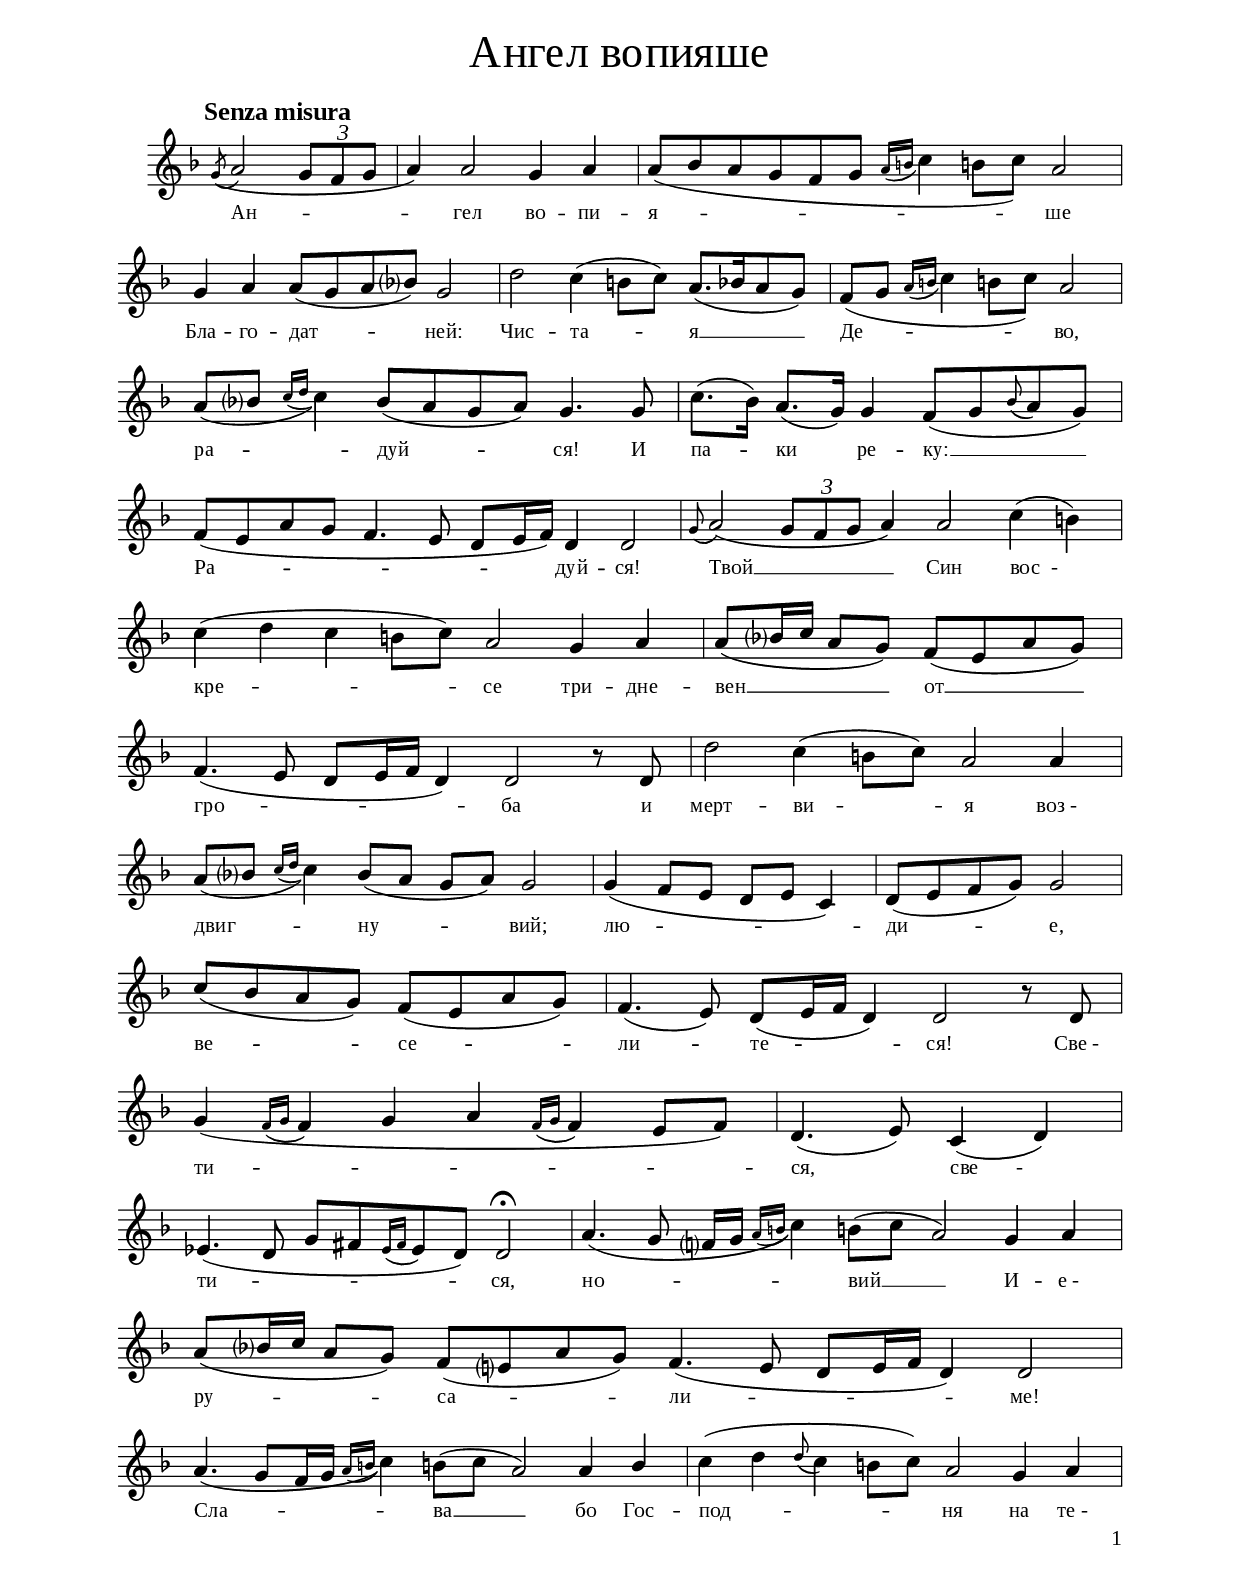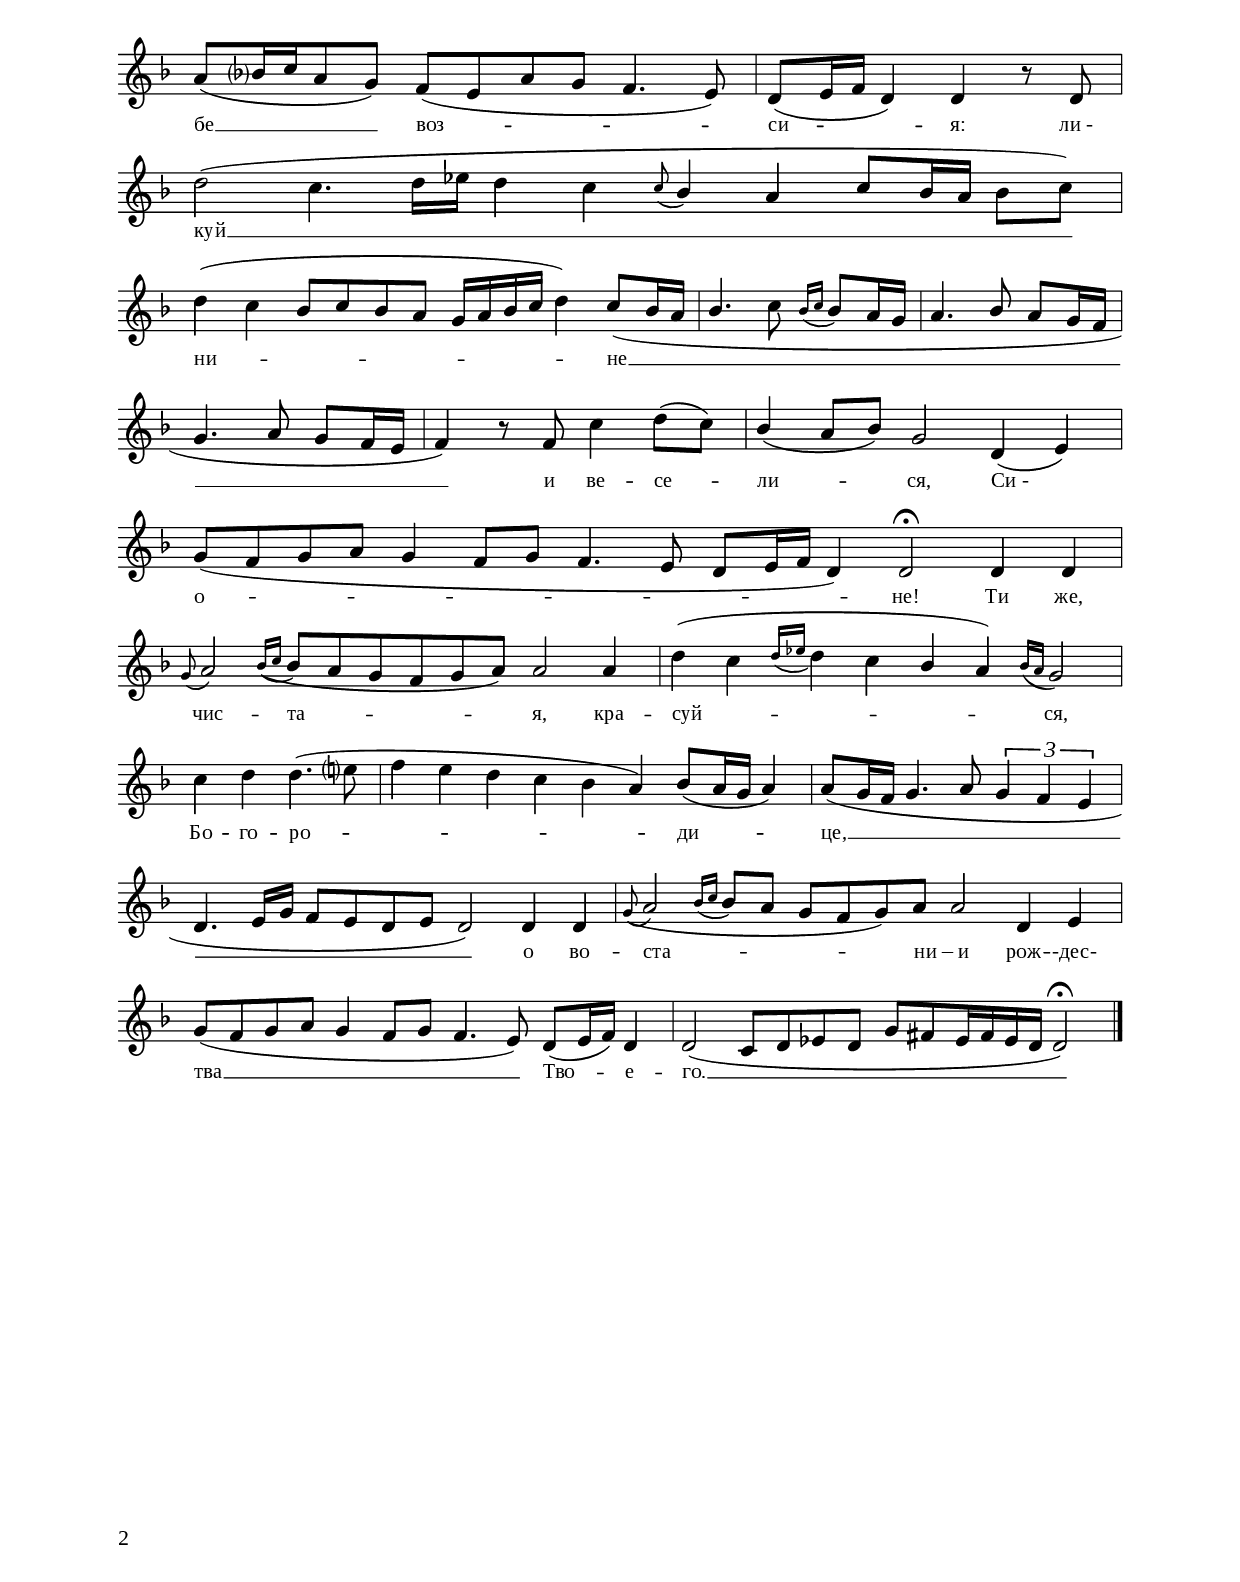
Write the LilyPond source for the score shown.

\version "2.24.3"

% include paper part and global functions
\include "include/globals.ily"

\bookpart {
  \label #'ref064
  \tocItem \markup "Ангел вопияше"
 \include "include/bookpart-paper.ily"
  \score {
    \include "include/score-layout.ily"

    \new Voice \relative c' {
      \clef treble
      \key d \minor
      \tempo "Senza misura"
      \autoBeamOff
      \omit Score.TimeSignature
      \cadenzaOn % allows custom bar lines


      \acciaccatura g'8 (a2 \tuplet 3/2 { g8 [f g] } \bar "|"
      a4) a2 g4 a4 \bar "|"
      \slurDown a8( [bes a g f g] \acciaccatura { a16 [b] } c4 b!8 [c]) a2 \bar "|" \break

      \slurNeutral g4 a a8 ([g a bes?]) g2 \bar "|"
      d'2 c4 (b8 [c]) a8. ([bes16 a8 g]) \bar "|"
      \slurDown f8([ g] \acciaccatura { a16 [b] } c4 b!8[ c]) a2 \bar "|"  \break

      a8( [bes?] \acciaccatura { c16 [d] } c4) bes8( [a g a]) g4. g8 \bar "|"
      \slurNeutral c8.( [bes16]) a8.( [g16]) g4 f8( [g \appoggiatura bes a g]) \bar "|"  \break

      f8( [e a g] f4. e8 d [e16 f]) d4 d2 \bar "|"
      \appoggiatura g8  a2( \tuplet 3/2 { g8 [f g] } a4) a2 c4( b) \bar "|"  \break

      \stemNeutral c4( d  c b!8 [c]) a2 g4 a \bar "|"
      \stemUp a8( [bes?16 c] a8 [g]) f( [e a g]) \bar "|"  \break

      f4.( e8 d[ e16 f] d4) d2 r8 d \bar "|"
      \stemNeutral d'2 c4( b!8[ c]) a2 a4 \bar "|"  \break

      \slurDown a8([bes?] \acciaccatura { c16 [d] } c4) bes8( [a] g [a]) g2 \bar "|"
      g4( f8 [e] d [e] c4) \bar "|"
      d8([ e f g]) g2 \bar "|"  \break

      c8([ bes a g]) f([ e a g]) \bar "|"
      f4.( e8) d([ e16 f] d4) d2 r8 d \bar "|"  \break


      g4( \acciaccatura { f16 [g] } f4 g a \acciaccatura { f16 [g] } f4 e8[  f]) \bar "|"
      d4.( e8) c4( d) \bar "|"  \break

      ees4.( d8 g8[ fis \acciaccatura { ees16 [fis] }  ees8 d]) d2\fermata \bar "|"
      a'4.( g8 f?16[ g] \acciaccatura { a16 [b] } c4) \slurNeutral b!8([ c] a2) g4 a4 \bar "|"  \break

      \stemUp a8([ bes?16 c] a8  [g]) f8([ e? a g]) f4.( e8 d[ e16 f] d4) d2 \bar "|"  \break

      \stemNeutral \slurDown a'4.( g8[ f16 g] \acciaccatura { a16 [b!] } c4) \slurNeutral b!8([ c]  a2)  a4 \stemUp b \bar "|"
      \stemNeutral c4( d \appoggiatura d8 c4 b!8[ c]) a2 g4 a \bar "|"  \break

      a8([ bes?16 c a8 g]) f([ e a g] f4. e8) \bar "|"
      d8([ e16 f] d4) d r8 d \bar "|"  \break

      d'2( c4. d16[ ees] d4 c \appoggiatura c8 \stemUp bes4 a c8[ bes16 a]  \stemNeutral bes8[ c]) \bar "|"  \break

      d4( c \stemUp bes8[ c bes a] g16[ a bes c] \stemNeutral d4) \stemUp \slurDown c8([ bes16 a] \bar "|" \noBreak
      bes4. \stemNeutral c8 \acciaccatura { bes16 [c] } \stemUp bes8[ a16 g]  \bar "|" \noBreak
      a4. bes8 a[ g16 f] \bar "|" \break

      g4. a8 g8[ f16 e] \bar "|"
      f4) r8 f\stemNeutral \slurNeutral c'4 d8([ c])  \bar "|"
      \stemUp bes4( a8[ bes]) g2 d4( e)  \bar "|" \break

      g8([ f g a] g4 f8[ g] f4. e8 d8[ e16 f] d4) d2\fermata d4 d  \bar "|" \break

      \appoggiatura g8 a2 \acciaccatura { bes16([ c] } bes8[ a g f g a]) a2 a4 \bar "|"
      \stemNeutral d4( c \acciaccatura { d16[ ees!]} d4 c \stemUp bes a) \acciaccatura { bes16[ a] } g2 \bar "|" \break

      \stemNeutral c4 d d4.( e?8 \bar "|" \noBreak
      f4 e d c bes a) bes8([ a16 g] a4) \bar "|" \noBreak
      a8([ g16 f] g4. a8 \tuplet 3/2 { g4 f e } \bar "|" \break

      d4. e16[ g] f8[ e d e] d2) d4 d \bar "|" \noBreak
      \appoggiatura g8( a2 \acciaccatura { bes16[ c] } bes8[ a] g8[ f g) a] a2 d,4 e \bar "|" \break

      g8([ f g a] g4 f8[ g] f4. e8) d([ e16 f)] d4 \bar "|" \noBreak
      d2( c8[  d ees! d] g8[ fis! es16 fis  ees d] d2)\fermata \bar "|."
    }

    \addlyrics {
      Ан -- гел во -- пи -- я -- -- -- ше
      Бла -- го -- дат -- ней: Чис -- та -- я __ Де -- во,
      ра -- дуй -- ся! И па -- ки ре -- ку: __
      Ра -- -- дуй -- ся! Твой __ Син "вос  -"
      кре -- -- се три -- дне -- вен __  от __
      гро -- ба и мерт -- ви -- я "воз -"
      двиг -- ну -- вий; лю -- -- ди -- е,
      ве -- се -- ли -- те -- ся! "Све -"
      ти -- -- -- -- -- -- ся, "све       -"
      ти --  -- ся, но -- -- вий __ И -- "е -"
      ру -- -- са -- ли -- -- -- ме!
      Сла -- ва __ бо Гос -- под -- ня на "те -"
      бе __ воз -- -- си -- я: "ли -"
      куй __ ни -- -- не __
      и ве -- се -- ли -- ся, "Си -"
      о -- -- -- -- -- -- не! Ти же,
      чис -- та -- я, кра -- суй -- -- ся,
      Бо -- го -- ро -- -- -- ди -- це, __
      о во -- ста -- "ни – и      " рож -- "-дес-"
      тва __ Тво -- е -- го. __
    }

    \header {
      title = \titleFunc #'ref_desc_1 "Ангел вопияше" "Angel vopijaše"
    }

    \midi{}

  } % score


} % bookpart
